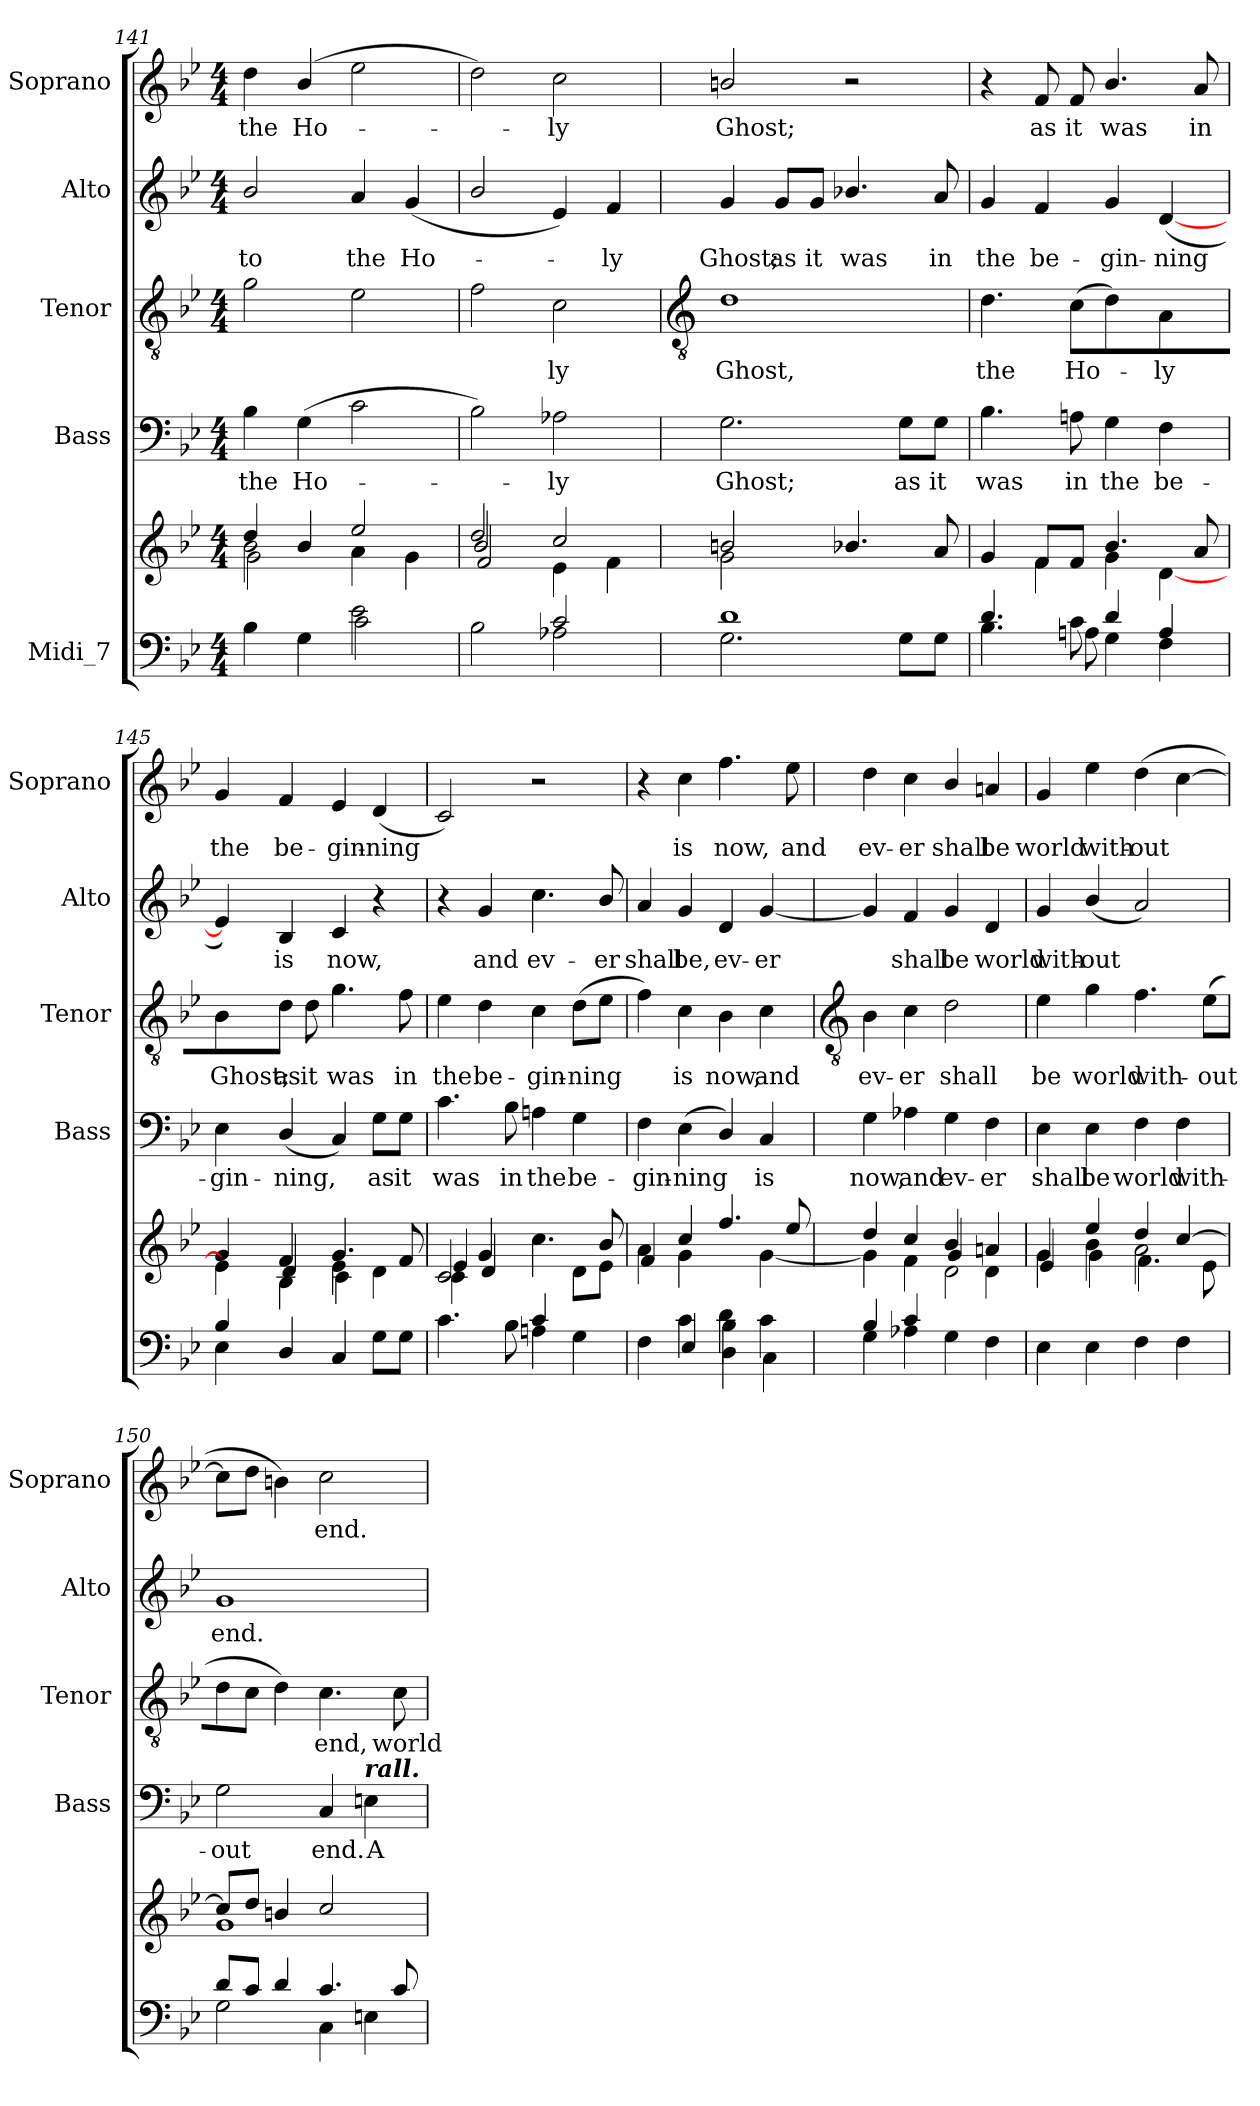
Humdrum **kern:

**kern	**kern	**kern	**text	**kern	**text	**kern	**text	**kern	**text
*part5	*part5	*part4	*part4	*part3	*part3	*part2	*part2	*part1	*part1
*staff6	*staff5	*staff4	*staff4	*staff3	*staff3	*staff2	*staff2	*staff1	*staff1
*I"Midi_7	*	*I"Bass	*	*I"Tenor	*	*I"Alto	*	*I"Soprano	*
*	*	*I'Bass	*	*I'Tenor	*	*I'Alto	*	*I'Soprano	*
*clefF4	*clefG2	*clefF4	*	*clefGv2	*	*clefG2	*	*clefG2	*
*k[b-e-]	*k[b-e-]	*k[b-e-]	*	*k[b-e-]	*	*k[b-e-]	*	*k[b-e-]	*
*B-:	*B-:	*B-:	*	*B-:	*	*B-:	*	*B-:	*
*M4/4	*M4/4	*M4/4	*	*M4/4	*	*M4/4	*	*M4/4	*
=141	=141	=141	=141	=141	=141	=141	=141	=141	=141
*^	*^	*	*	*	*	*	*	*	*
*	*	*	*^	*	*	*	*	*	*	*	*
!	!	!	!	!	!	!LO:LY:b	!	!	!	!LO:LY:b	!	!LO:LY:b
2ryy	4B-	4dd/	2b-\	2g\	4B-	the	2g	.	2b-/	to	4dd	the
!	!	!	!	!	!	!LO:LY:b	!	!	!	!	!	!LO:LY:b
.	4G	4b-/	.	.	(>4G	Ho-	.	.	.	.	(>4b-/	Ho-
!	!	!	!	!	!	!	!	!	!	!LO:LY:b	!	!
2e-\	2c	2ee-/	4a\	2ryy	2c	.	2e-	.	4a	the	2ee-	.
!	!	!	!	!	!	!	!	!	!	!LO:LY:b	!	!
.	.	.	4g\	.	.	.	.	.	(<4g	Ho-	.	.
=142	=142	=142	=142	=142	=142	=142	=142	=142	=142	=142	=142	=142
2ryy	2B-	2dd/	2b-/	2f	2B-)	.	2f	.	2b-/	.	2dd)	.
!	!	!	!	!	!	!LO:LY:b	!	!LO:LY:b	!	!	!	!LO:LY:b
2c	2A-X	2cc/	4e-\	2ryy	2A-X	ly	2c	ly	4e-)	.	2cc	ly
!	!	!	!	!	!	!	!	!	!	!LO:LY:b	!	!
.	.	.	4f\	.	.	.	.	.	4f	ly	.	.
*	*	*v	*v	*v	*	*	*	*	*	*	*	*
!!LO:LB:g=z
=143	=143	=143	=143	=143	=143	=143	=143	=143	=143	=143
*	*	*	*	*	*clefGv2	*	*	*	*	*
*	*	*^	*	*	*	*	*	*	*	*
!	!	!	!	!	!LO:LY:b	!	!LO:LY:b	!	!LO:LY:b	!	!LO:LY:b
1d	2.G	2bn/	2g	2.G	Ghost;	1d	Ghost,	4g	Ghost;	2bn/	Ghost;
!	!	!	!	!	!	!	!	!	!LO:LY:b	!	!
.	.	.	.	.	.	.	.	8g/L	as	.	.
!	!	!	!	!	!	!	!	!	!LO:LY:b	!	!
.	.	.	.	.	.	.	.	8g/J	it	.	.
!	!	!	!	!	!	!	!	!	!LO:LY:b	!	!
.	.	2ryy	4.b-X/	.	.	.	.	4.b-X/	was	2r	.
!	!	!	!	!	!LO:LY:b	!	!	!	!	!	!
.	8GL	.	.	8G\L	as	.	.	.	.	.	.
!	!	!	!	!	!LO:LY:b	!	!	!	!LO:LY:b	!	!
.	8GJ	.	8a	8G\J	it	.	.	8a	in	.	.
=144	=144	=144	=144	=144	=144	=144	=144	=144	=144	=144	=144
!	!	!	!	!	!LO:LY:b	!	!LO:LY:b	!	!LO:LY:b	!	!
4.d	4.B-	4ryy	4g	4.B-	was	4.d	the	4g	the	4r	.
!	!	!	!	!	!	!	!	!	!LO:LY:b	!	!LO:LY:b
.	.	8fL	4f	.	.	.	.	4f	be-	8f	as
!	!	!	!	!	!LO:LY:b	!	!LO:LY:b	!	!	!	!LO:LY:b
8c\	8An	8fJ	.	8An	in	(>8cL	Ho-	.	.	8f	it
!	!	!	!	!	!LO:LY:b	!	!	!	!LO:LY:b	!	!LO:LY:b
4d	4G	4.b-/	4g\	4G	the	4d)	.	4g	-gin-	4.b-/	was
!	!	!	!	!	!LO:LY:b	!	!LO:LY:b	!	!LO:LY:b	!	!
4A	4F	.	[4d\	4F	be-	4A	ly	(<[4d	-ning	.	.
!	!	!	!	!	!	!	!	!	!	!	!LO:LY:b
.	.	8a	.	.	.	.	.	.	.	8a	in
=145	=145	=145	=145	=145	=145	=145	=145	=145	=145	=145	=145
*	*	*	*^	*	*	*	*	*	*	*	*
!	!	!	!	!	!	!LO:LY:b	!	!LO:LY:b	!	!	!	!LO:LY:b
4B-	4E-	4g	4e-]	4ryy	4E-	-gin-	4B-	Ghost;	4e-])	.	4g	the
!	!	!	!	!	!	!LO:LY:b	!	!LO:LY:b	!	!LO:LY:b	!	!LO:LY:b
2.ryy	4D/	4f	4B-	4d	(<4D/	-ning,	8dJ	as	4B-	is	4f	be-
!	!	!	!	!	!	!	!	!LO:LY:b	!	!	!	!
.	.	.	.	.	.	.	8d	it	.	.	.	.
!	!	!	!	!	!	!	!	!LO:LY:b	!	!LO:LY:b	!	!LO:LY:b
.	4C	4e-\	4c\	4.g	4C)	.	4.g	was	4c	now,	4e-	-gin-
!	!	!	!	!	!	!LO:LY:b	!	!	!	!	!	!LO:LY:b
.	8GL	4d\	4ryy	.	8G\L	as	.	.	4r	.	(<4d	-ning
!	!	!	!	!	!	!LO:LY:b	!	!LO:LY:b	!	!	!	!
.	8GJ	.	.	8f	8G\J	it	8f	in	.	.	.	.
=146	=146	=146	=146	=146	=146	=146	=146	=146	=146	=146	=146	=146
!	!	!	!	!	!	!LO:LY:b	!	!LO:LY:b	!	!	!	!
2ryy	4.c	2c	4c	4e-	4.c	was	4e-	the	4r	.	2c)	.
!	!	!	!	!	!	!	!	!LO:LY:b	!	!LO:LY:b	!	!
.	.	.	4g/	4d	.	.	4d	be-	4g	and	.	.
!	!	!	!	!	!	!LO:LY:b	!	!	!	!	!	!
.	8B-	.	.	.	8B-	in	.	.	.	.	.	.
!	!	!	!	!	!	!LO:LY:b	!	!LO:LY:b	!	!LO:LY:b	!	!
4c	4An	2ryy	4.cc	4ryy	4An	the	4c	-gin-	4.cc	ev-	2r	.
!	!	!	!	!	!	!LO:LY:b	!	!LO:LY:b	!	!	!	!
4ryy	4G	.	.	8d\L	4G	be-	(>8dL	-ning	.	.	.	.
!	!	!	!	!	!	!	!	!	!	!LO:LY:b	!	!
.	.	.	8b-/	8e-\J	.	.	8e-J	.	8b-/	-er	.	.
=147	=147	=147	=147	=147	=147	=147	=147	=147	=147	=147	=147	=147
*	*^	*	*	*	*	*	*	*	*	*	*	*
!	!	!	!	!	!	!	!LO:LY:b	!	!	!	!LO:LY:b	!	!
2ryy	4ryy	4F	4ryy	4a	4f	4F	-gin-	4f)	.	4a	shall	4r	.
!	!	!	!	!	!	!	!LO:LY:b	!	!LO:LY:b	!	!LO:LY:b	!	!LO:LY:b
.	4c	4E-	4cc	4g\	2.ryy	(<4E-	-ning	4c	is	4g	be,	4cc	is
!	!	!	!	!	!	!	!	!	!LO:LY:b	!	!LO:LY:b	!	!LO:LY:b
4d\	4B-	4D\	4.ff/	4ryy	.	4D/)	.	4B-	now,	4d	ev-	4.ff	now,
!	!	!	!	!	!	!	!LO:LY:b	!	!LO:LY:b	!	!LO:LY:b	!	!
4ryy	4c	4C\	.	[4g\	.	4C	is	4c	and	[4g	-er	.	.
!	!	!	!	!	!	!	!	!	!	!	!	!	!LO:LY:b
.	.	.	8ee-/	.	.	.	.	.	.	.	.	8ee-	and
*v	*v	*v	*	*	*	*	*	*	*	*	*	*	*
!!LO:LB:g=z
=148	=148	=148	=148	=148	=148	=148	=148	=148	=148	=148	=148
*	*	*	*	*	*	*clefGv2	*	*	*	*	*
*^	*	*	*	*	*	*	*	*	*	*	*
!	!	!	!	!	!	!LO:LY:b	!	!LO:LY:b	!	!	!	!LO:LY:b
4B-	4G	4dd/	4g]	2ryy	4G	now,	4B-	ev-	4g]	.	4dd	ev-
!	!	!	!	!	!	!LO:LY:b	!	!LO:LY:b	!	!LO:LY:b	!	!LO:LY:b
4c	4A-X	4cc/	4f	.	4A-X	and	4c	-er	4f	shall	4cc	-er
!	!	!	!	!	!	!LO:LY:b	!	!LO:LY:b	!	!LO:LY:b	!	!LO:LY:b
2ryy	4G	4b-/	4g/	2d\	4G	ev-	2d	shall	4g	be	4b-/	shall
!	!	!	!	!	!	!LO:LY:b	!	!	!	!LO:LY:b	!	!LO:LY:b
.	4F	4an	4d	.	4F	-er	.	.	4d	world	4an	be
=149	=149	=149	=149	=149	=149	=149	=149	=149	=149	=149	=149	=149
!	!	!	!	!	!	!LO:LY:b	!	!LO:LY:b	!	!LO:LY:b	!	!LO:LY:b
*v	*v	*	*	*	*	*	*	*	*	*	*	*
4E-	4g	4g	4e-	4E-	shall	4e-	be	4g	with-	4g	world
!	!	!	!	!	!LO:LY:b	!	!LO:LY:b	!	!LO:LY:b	!	!LO:LY:b
4E-	4ee-	4b-\	4g\	4E-	be	4g	world	(<4b-/	-out	4ee-	with-
!	!	!	!	!	!LO:LY:b	!	!LO:LY:b	!	!	!	!LO:LY:b
4F	4dd/	2a\	4.f\	4F	world	4.f	with-	2a)	.	(>4dd	-out
!	!	!	!	!	!LO:LY:b	!	!	!	!	!	!
4F	[4cc/	.	.	4F	with-	.	.	.	.	[4cc	.
!	!	!	!	!	!	!	!LO:LY:b	!	!	!	!
.	.	.	8e-\	.	.	(>8e-L	-out	.	.	.	.
=150	=150	=150	=150	=150	=150	=150	=150	=150	=150	=150	=150
*^	*	*	*	*	*	*	*	*	*	*	*
!	!	!	!	!	!	!LO:LY:b	!	!	!	!LO:LY:b	!	!
*	*	*	*v	*v	*	*	*	*	*	*	*	*
8d/L	2G	8cc/L]	1g	2G	-out	8d	.	1g	end.	8ccL]	.
8c/J	.	8dd/J	.	.	.	8cJ	.	.	.	8ddJ	.
4d/	.	4bn/	.	.	.	4d)	.	.	.	4bn)	.
!	!	!	!	!	!LO:LY:b	!	!LO:LY:b	!	!	!	!LO:LY:b
4.c/	4C\	2cc/	.	4C	end.	4.c	end,	.	.	2cc	end.
!	!	!	!	!LO:TX:a:Bi:t=rall.	!	!	!	!	!	!	!
!	!	!	!	!	!LO:LY:b	!	!	!	!	!	!
.	4En	.	.	4En	A-	.	.	.	.	.	.
!	!	!	!	!	!	!	!LO:LY:b	!	!	!	!
8c/	.	.	.	.	.	8c	world	.	.	.	.
*v	*v	*	*	*	*	*	*	*	*	*	*
*	*v	*v	*	*	*	*	*	*	*	*
=	=	=	=	=	=	=	=	=	=
*-	*-	*-	*-	*-	*-	*-	*-	*-	*-
